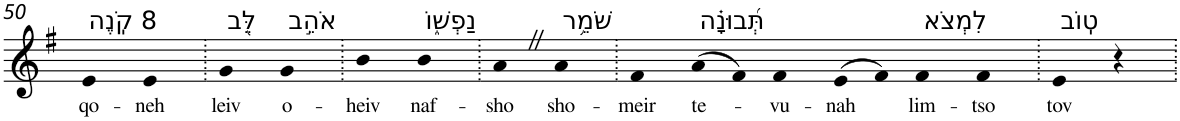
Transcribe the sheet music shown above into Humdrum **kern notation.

**kern	**text
*part1	*part1
*staff1	*staff1
*I"Piano	*
*I'Pno	*
!!LO:PB:g=z
*clefG2	*
*k[f#]	*
*G:	*
=50	=50
!LO:TX:a:t=8 קֹֽנֶה	!
!	!LO:LY:b
4e	qo-
!	!LO:LY:b
4e	-neh
=51.	=51.
!LO:TX:a:t=לֵּ֭ב	!
!	!LO:LY:b
4g	leiv
!LO:TX:a:t=אֹהֵ֣ב	!
!	!LO:LY:b
4g	o-
=52.	=52.
!	!LO:LY:b
4b	-heiv
!LO:TX:a:t=נַפְשׁ֑וֹ	!
!	!LO:LY:b
4b	naf-
=53.	=53.
!	!LO:LY:b
4aZ	-sho
!LO:TX:a:t=שֹׁמֵ֥ר	!
!	!LO:LY:b
4a	sho-
=54.	=54.
!	!LO:LY:b
4f#	-meir
!LO:TX:a:t=תְּ֝בוּנָ֗ה	!
!	!LO:LY:b
(>8a	te-
8f#)	.
!	!LO:LY:b
4f#	-vu-
!	!LO:LY:b
(>8e	-nah
8f#)	.
!LO:TX:a:t=לִמְצֹא	!
!	!LO:LY:b
4f#	lim-
!	!LO:LY:b
4f#	-tso
=55.	=55.
!LO:TX:a:t=טֽוֹב	!
!	!LO:LY:b
4e	tov
4r	.
=.	=.
*-	*-
